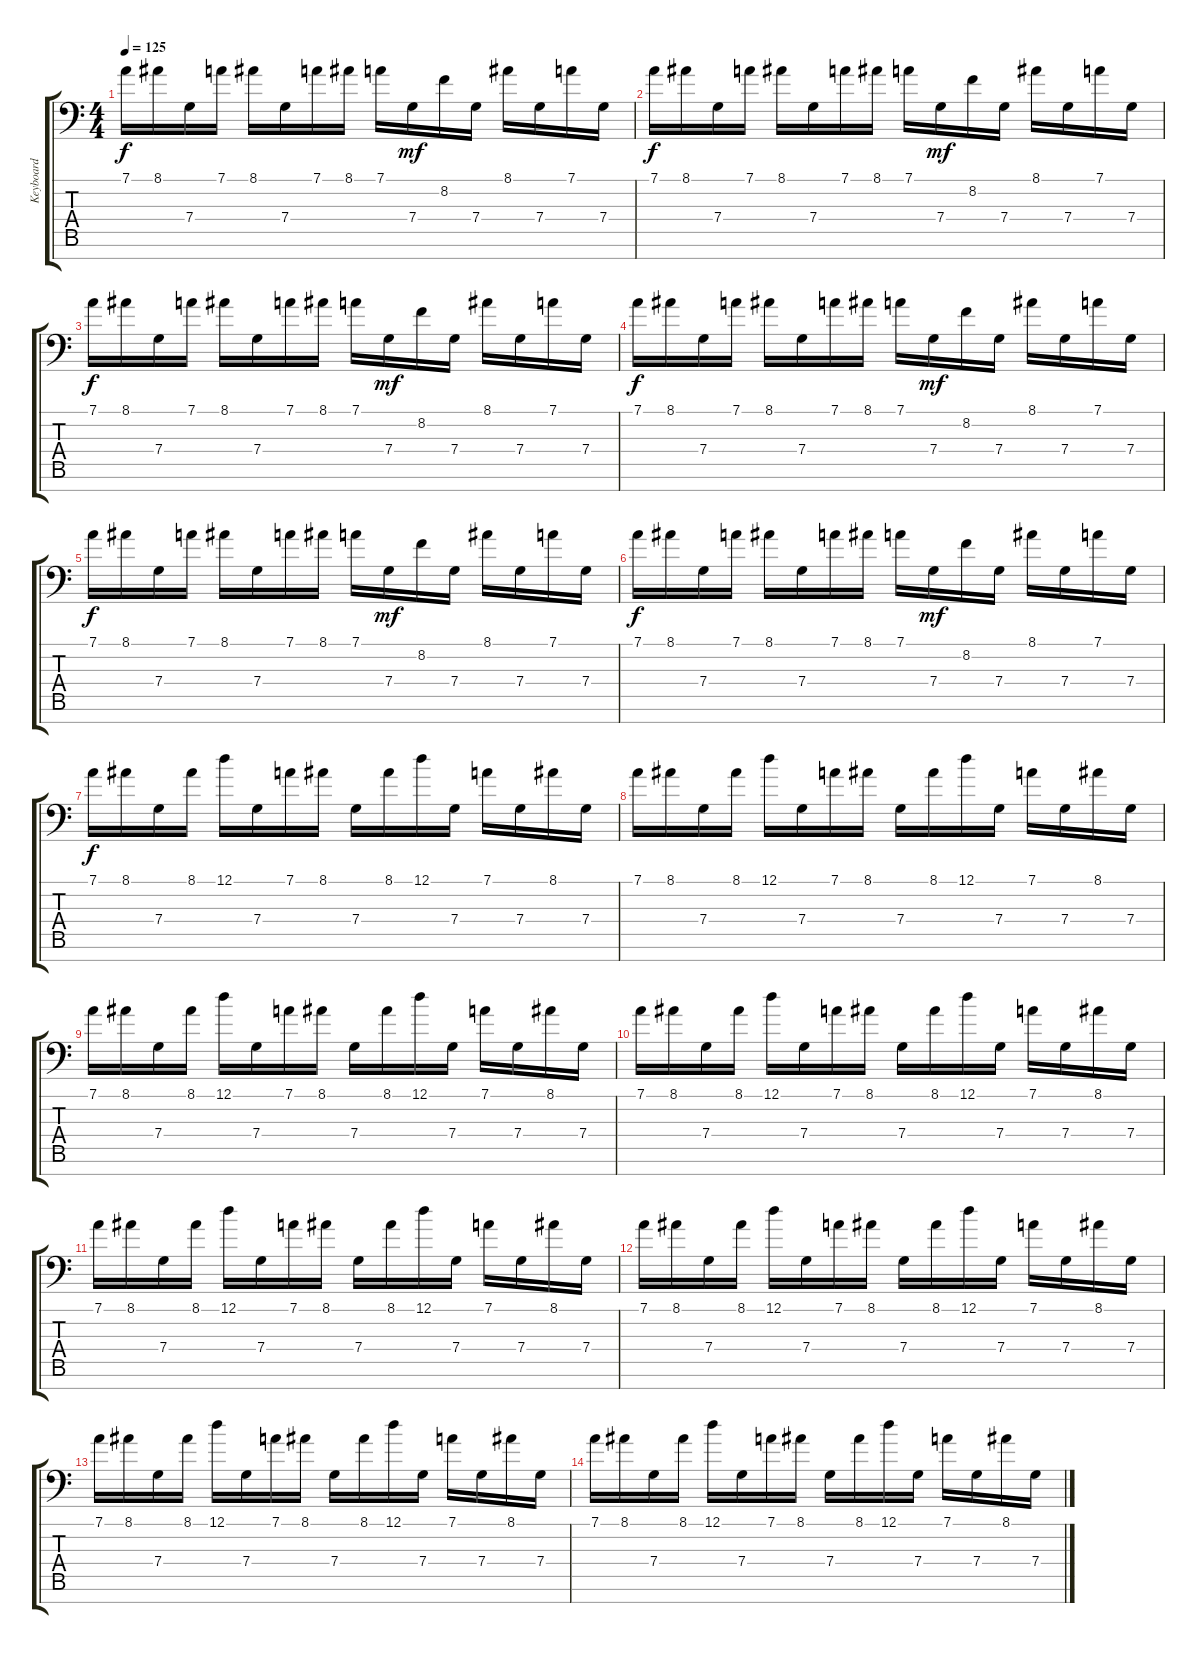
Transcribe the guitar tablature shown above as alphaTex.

\track ("Keyboard" "Keyboard") {instrument synthbrass1}
\staff {score tabs}
\tuning (D4 A3 F3 C3 G2 D2 G1) {hide}
\ts (4 4)
\tempo 125
\clef f4
\ks c
7.1.16{dy f} 8.1.16 7.4.16 7.1.16 8.1.16 7.4.16 7.1.16 8.1.16 7.1.16 7.4.16{dy mf} 8.2.16 7.4.16 8.1.16 7.4.16 7.1.16 7.4.16 |
7.1.16{dy f} 8.1.16 7.4.16 7.1.16 8.1.16 7.4.16 7.1.16 8.1.16 7.1.16 7.4.16{dy mf} 8.2.16 7.4.16 8.1.16 7.4.16 7.1.16 7.4.16 |
7.1.16{dy f} 8.1.16 7.4.16 7.1.16 8.1.16 7.4.16 7.1.16 8.1.16 7.1.16 7.4.16{dy mf} 8.2.16 7.4.16 8.1.16 7.4.16 7.1.16 7.4.16 |
7.1.16{dy f} 8.1.16 7.4.16 7.1.16 8.1.16 7.4.16 7.1.16 8.1.16 7.1.16 7.4.16{dy mf} 8.2.16 7.4.16 8.1.16 7.4.16 7.1.16 7.4.16 |
7.1.16{dy f} 8.1.16 7.4.16 7.1.16 8.1.16 7.4.16 7.1.16 8.1.16 7.1.16 7.4.16{dy mf} 8.2.16 7.4.16 8.1.16 7.4.16 7.1.16 7.4.16 |
7.1.16{dy f} 8.1.16 7.4.16 7.1.16 8.1.16 7.4.16 7.1.16 8.1.16 7.1.16 7.4.16{dy mf} 8.2.16 7.4.16 8.1.16 7.4.16 7.1.16 7.4.16 |
7.1.16{dy f volume 11} 8.1.16 7.4.16 8.1.16 12.1.16 7.4.16 7.1.16 8.1.16 7.4.16 8.1.16 12.1.16 7.4.16 7.1.16 7.4.16 8.1.16 7.4.16 |
7.1.16 8.1.16 7.4.16 8.1.16 12.1.16 7.4.16 7.1.16 8.1.16 7.4.16 8.1.16 12.1.16 7.4.16 7.1.16 7.4.16 8.1.16 7.4.16 |
7.1.16 8.1.16 7.4.16 8.1.16 12.1.16 7.4.16 7.1.16 8.1.16 7.4.16 8.1.16 12.1.16 7.4.16 7.1.16 7.4.16 8.1.16 7.4.16 |
7.1.16 8.1.16 7.4.16 8.1.16 12.1.16 7.4.16 7.1.16 8.1.16 7.4.16 8.1.16 12.1.16 7.4.16 7.1.16 7.4.16 8.1.16 7.4.16 |
7.1.16 8.1.16 7.4.16 8.1.16 12.1.16 7.4.16 7.1.16 8.1.16 7.4.16 8.1.16 12.1.16 7.4.16 7.1.16 7.4.16 8.1.16 7.4.16 |
7.1.16 8.1.16 7.4.16 8.1.16 12.1.16 7.4.16 7.1.16 8.1.16 7.4.16 8.1.16 12.1.16 7.4.16 7.1.16 7.4.16 8.1.16 7.4.16 |
7.1.16 8.1.16 7.4.16 8.1.16 12.1.16 7.4.16 7.1.16 8.1.16 7.4.16 8.1.16 12.1.16 7.4.16 7.1.16 7.4.16 8.1.16 7.4.16 |
7.1.16 8.1.16 7.4.16 8.1.16 12.1.16 7.4.16 7.1.16 8.1.16 7.4.16 8.1.16 12.1.16 7.4.16 7.1.16 7.4.16 8.1.16 7.4.16
